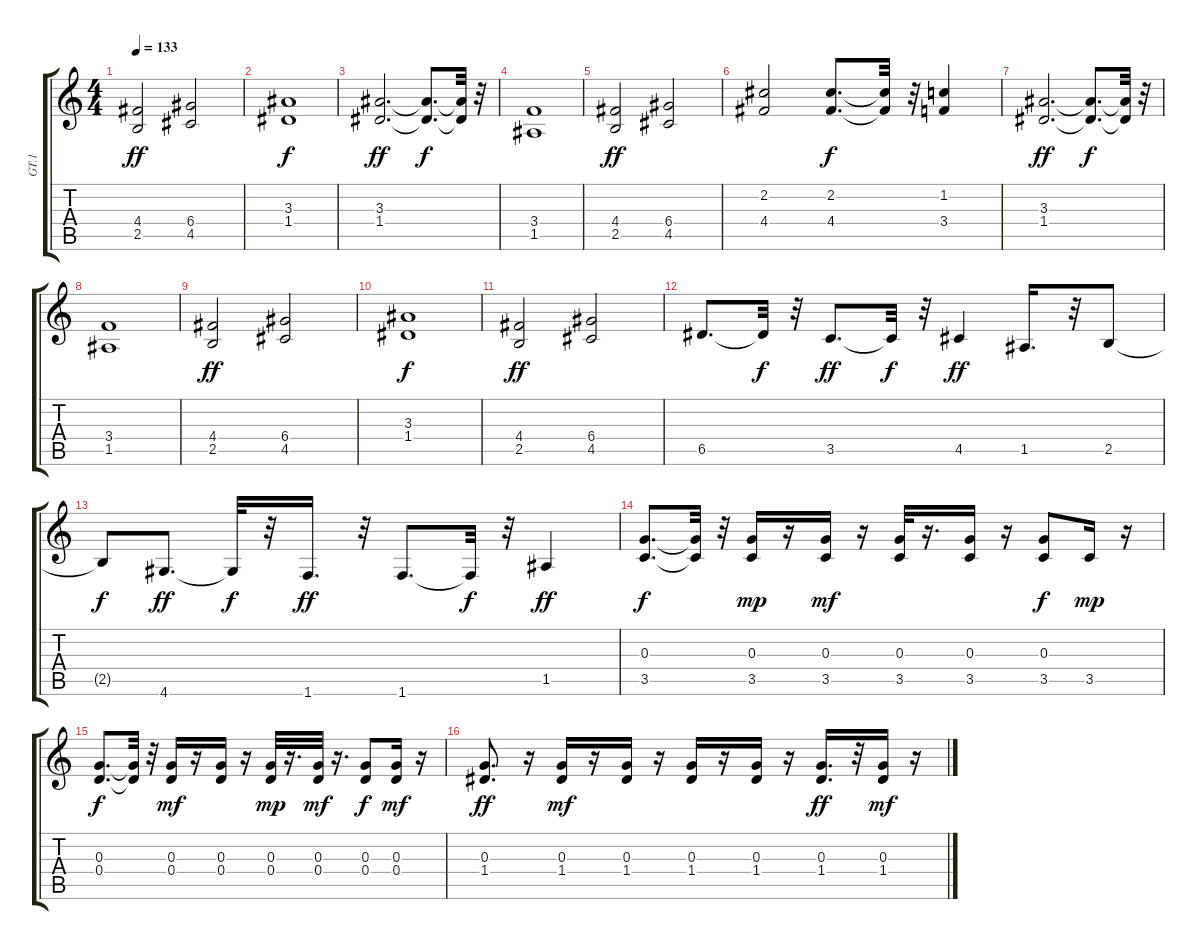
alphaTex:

\track ("GT.1                                " "GT.1      ") {instrument distortionguitar}
\staff {score tabs}
\tuning (E4 B3 G3 D3 A2 E2) {hide}
\ts (4 4)
\tempo 133
\clef g2
\ks c
(4.4 2.5).2{dy ff} (6.4 4.5).2 |
(3.3 1.4).1{dy f} |
(3.3 1.4).2{d dy ff} (3.3{t} 1.4{t}).8{d dy f} (3.3{t} 1.4{t}).32 r.32 |
(3.4 1.5).1 |
(4.4 2.5).2{dy ff} (6.4 4.5).2 |
(2.2 4.4).2 (2.2 4.4).8{d dy f} (2.2{t} 4.4{t}).32 r.32 (1.2 3.4).4 |
(3.3 1.4).2{d dy ff} (3.3{t} 1.4{t}).8{d dy f} (3.3{t} 1.4{t}).32 r.32 |
(3.4 1.5).1 |
(4.4 2.5).2{dy ff} (6.4 4.5).2 |
(3.3 1.4).1{dy f} |
(4.4 2.5).2{dy ff} (6.4 4.5).2 |
6.5.8{d} 6.5{t}.32{dy f} r.32 3.5.8{d dy ff} 3.5{t}.32{dy f} r.32 4.5.4{dy ff} 1.5.16{d} r.32 2.5.8 |
2.5{t}.8{dy f} 4.6.8{d dy ff} 4.6{t}.32{dy f} r.32 1.6.16{d dy ff} r.32 1.6.8{d} 1.6{t}.32{dy f} r.32 1.5.4{dy ff} |
(0.3 3.5).8{d dy f} (0.3{t} 3.5{t}).32 r.32 (0.3 3.5).16{dy mp} r.16 (0.3 3.5).16{dy mf} r.16 (0.3 3.5).32 r.16{d} (0.3 3.5).16 r.16 (0.3 3.5).8{dy f} 3.5.16{dy mp} r.16 |
(0.3 0.4).8{d dy f} (0.3{t} 0.4{t}).32 r.32 (0.3 0.4).16{dy mf} r.16 (0.3 0.4).16 r.16 (0.3 0.4).32{dy mp} r.16{d} (0.3 0.4).32{dy mf} r.16{d} (0.3 0.4).8{dy f} (0.3 0.4).16{dy mf} r.16 |
(0.3 1.4).8{d dy ff} r.16 (0.3 1.4).16{dy mf} r.16 (0.3 1.4).16 r.16 (0.3 1.4).16 r.16 (0.3 1.4).16 r.16 (0.3 1.4).16{d dy ff} r.32 (0.3 1.4).16{dy mf} r.16
